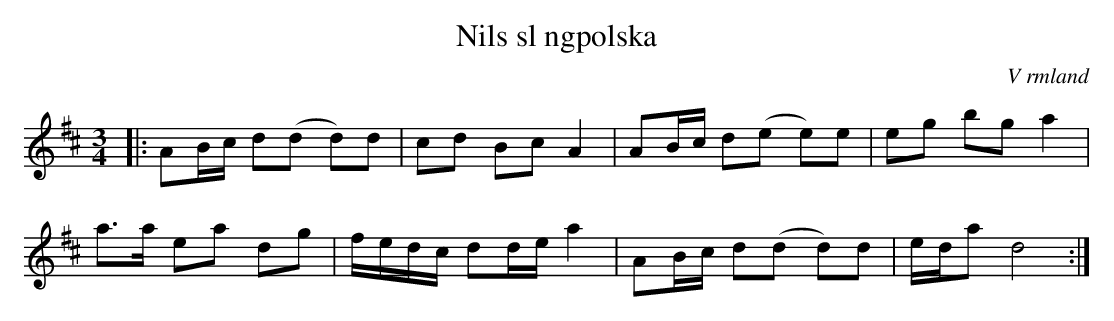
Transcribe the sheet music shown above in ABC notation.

X:1
T:Nils sl ngpolska
O:V rmland
M:3/4
L:1/8
K:D
|:AB/c/ d(d d)d | cd Bc A2 | AB/c/ d(e e)e | eg bg a2 |
a>a ea dg | f/e/d/c/ dd/e/ a2 | AB/c/ d(d d)d | e/d/a d4 :|
